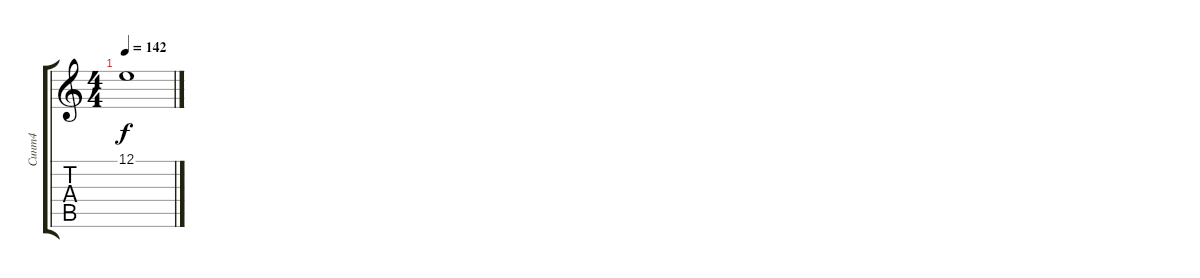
\track ("Синт4" "Синт4") {instrument glockenspiel}
\staff {score tabs}
\tuning (E4 B3 G3 D3 A2 E2) {hide}
\ts (4 4)
\tempo 142
\clef g2
\ks c
12.1.1{dy f}
